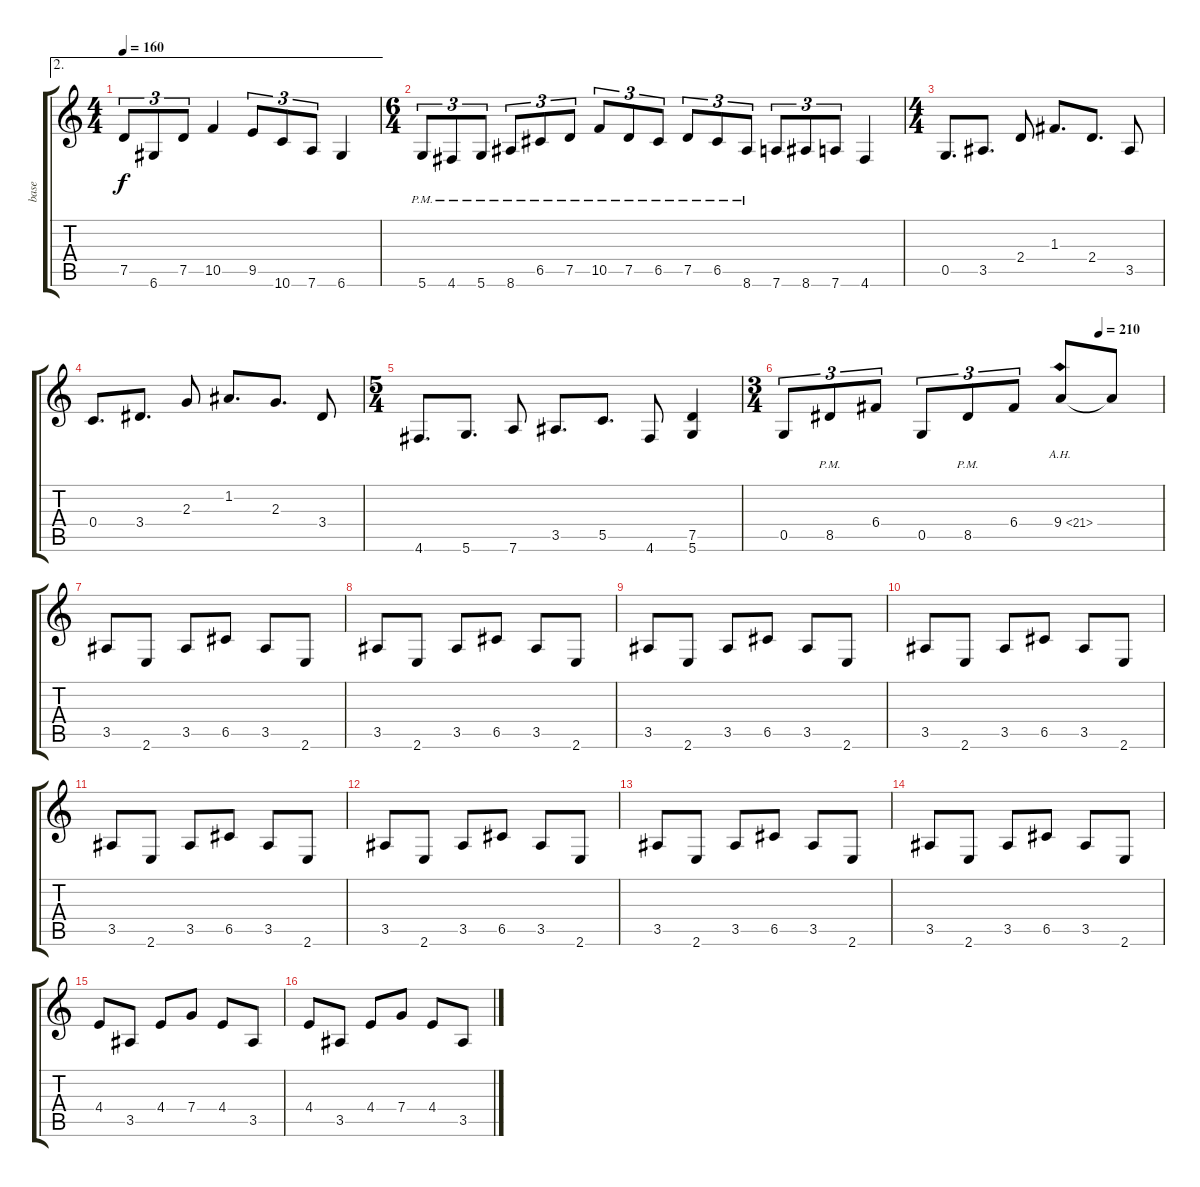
\track ("base" "base") {instrument distortionguitar}
\staff {score tabs}
\tuning (D4 A3 F3 C3 G2 D2) {hide}
\ae 2
\ts (4 4)
\tempo 160
\clef g2
\ks c
7.5.8{tu (3 2) dy f} 6.6.8{tu (3 2)} 7.5.8{tu (3 2)} 10.5.4 9.5.8{tu (3 2)} 10.6.8{tu (3 2)} 7.6.8{tu (3 2)} 6.6.4 |
\ts (6 4)
5.6{pm}.8{tu (3 2)} 4.6{pm}.8{tu (3 2)} 5.6{pm}.8{tu (3 2)} 8.6{pm}.8{tu (3 2)} 6.5{pm}.8{tu (3 2)} 7.5{pm}.8{tu (3 2)} 10.5{pm}.8{tu (3 2)} 7.5{pm}.8{tu (3 2)} 6.5{pm}.8{tu (3 2)} 7.5{pm}.8{tu (3 2)} 6.5{pm}.8{tu (3 2)} 8.6{pm}.8{tu (3 2)} 7.6.8{tu (3 2)} 8.6.8{tu (3 2)} 7.6.8{tu (3 2)} 4.6.4 |
\ts (4 4)
0.5.8{d} 3.5.8{d} 2.4.8 1.3.8{d} 2.4.8{d} 3.5.8 |
0.4.8{d} 3.4.8{d} 2.3.8 1.2.8{d} 2.3.8{d} 3.4.8 |
\ts (5 4)
4.6.8{d} 5.6.8{d} 7.6.8 3.5.8{d} 5.5.8{d} 4.6.8 (7.5 5.6).4 |
\ts (3 4)
\tempo (210 0.8333333333333334)
0.5.8{tu (3 2)} 8.5{pm}.8{tu (3 2)} 6.4.8{tu (3 2)} 0.5.8{tu (3 2)} 8.5{pm}.8{tu (3 2)} 6.4.8{tu (3 2)} 9.4{ah 12}.8 9.4{t}.8 |
3.5.8 2.6.8 3.5.8 6.5.8 3.5.8 2.6.8 |
3.5.8 2.6.8 3.5.8 6.5.8 3.5.8 2.6.8 |
3.5.8 2.6.8 3.5.8 6.5.8 3.5.8 2.6.8 |
3.5.8 2.6.8 3.5.8 6.5.8 3.5.8 2.6.8 |
3.5.8 2.6.8 3.5.8 6.5.8 3.5.8 2.6.8 |
3.5.8 2.6.8 3.5.8 6.5.8 3.5.8 2.6.8 |
3.5.8 2.6.8 3.5.8 6.5.8 3.5.8 2.6.8 |
3.5.8 2.6.8 3.5.8 6.5.8 3.5.8 2.6.8 |
4.4.8 3.5.8 4.4.8 7.4.8 4.4.8 3.5.8 |
4.4.8 3.5.8 4.4.8 7.4.8 4.4.8 3.5.8
